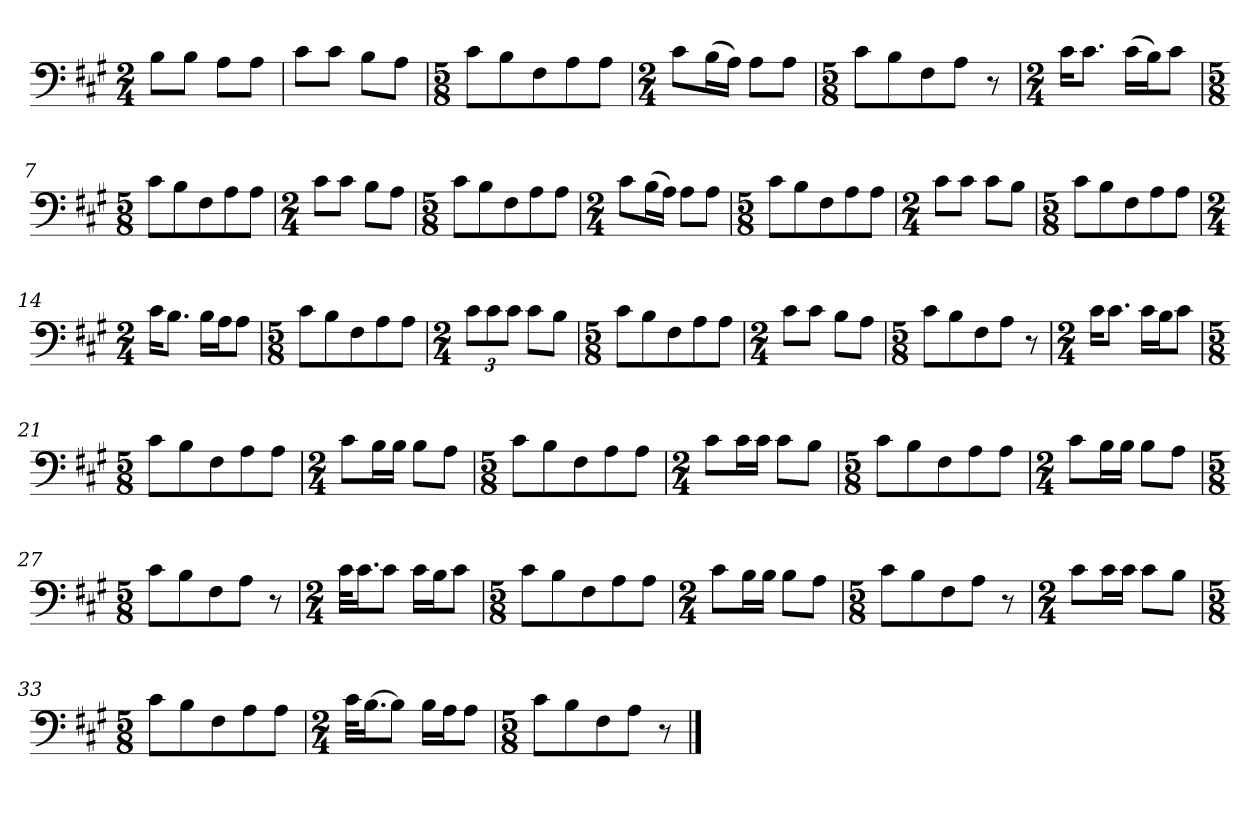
**kern
*part1
*staff1
*clefF4
*k[f#c#g#]
*M2/4
=1
8B\L
8B\J
8A\L
8A\J
=2
8c#\L
8c#\J
8B\L
8A\J
=3
*M5/8
8c#\L
8B\
8F#\
8A\
8A\J
=4
*M2/4
8c#\L
(16B\L
16A\JJ)
8A\L
8A\J
=5
*M5/8
8c#\L
8B\
8F#\
8A\J
8r
=6
*M2/4
16c#\KL
8.c#\J
(16c#\LL
16B\J)
8c#\J
=7
*M5/8
8c#\L
8B\
8F#\
8A\
8A\J
=8
*M2/4
8c#\L
8c#\J
8B\L
8A\J
=9
*M5/8
8c#\L
8B\
8F#\
8A\
8A\J
=10
*M2/4
8c#\L
(16B\L
16A\JJ)
8A\L
8A\J
=11
*M5/8
8c#\L
8B\
8F#\
8A\
8A\J
=12
*M2/4
8c#\L
8c#\J
8c#\L
8B\J
=13
*M5/8
8c#\L
8B\
8F#\
8A\
8A\J
=14
*M2/4
16c#\KL
8.B\J
16B\LL
16A\J
8A\J
=15
*M5/8
8c#\L
8B\
8F#\
8A\
8A\J
=16
*M2/4
12c#\L
12c#\
12c#\J
8c#\L
8B\J
=17
*M5/8
8c#\L
8B\
8F#\
8A\
8A\J
=18
*M2/4
8c#\L
8c#\J
8B\L
8A\J
=19
*M5/8
8c#\L
8B\
8F#\
8A\J
8r
=20
*M2/4
16c#\KL
8.c#\J
16c#\LL
16B\J
8c#\J
=21
*M5/8
8c#\L
8B\
8F#\
8A\
8A\J
=22
*M2/4
8c#\L
16B\L
16B\JJ
8B\L
8A\J
=23
*M5/8
8c#\L
8B\
8F#\
8A\
8A\J
=24
*M2/4
8c#\L
16c#\L
16c#\JJ
8c#\L
8B\J
=25
*M5/8
8c#\L
8B\
8F#\
8A\
8A\J
=26
*M2/4
8c#\L
16B\L
16B\JJ
8B\L
8A\J
=27
*M5/8
8c#\L
8B\
8F#\
8A\J
8r
=28
*M2/4
32c#\KLL
16.c#\J
8c#\J
16c#\LL
16B\J
8c#\J
=29
*M5/8
8c#\L
8B\
8F#\
8A\
8A\J
=30
*M2/4
8c#\L
16B\L
16B\JJ
8B\L
8A\J
=31
*M5/8
8c#\L
8B\
8F#\
8A\J
8r
=32
*M2/4
8c#\L
16c#\L
16c#\JJ
8c#\L
8B\J
=33
*M5/8
8c#\L
8B\
8F#\
8A\
8A\J
=34
*M2/4
32c#\KLL
[16.B\J
8B\J]
16B\LL
16A\J
8A\J
=35
*M5/8
8c#\L
8B\
8F#\
8A\J
8r
==
*-
